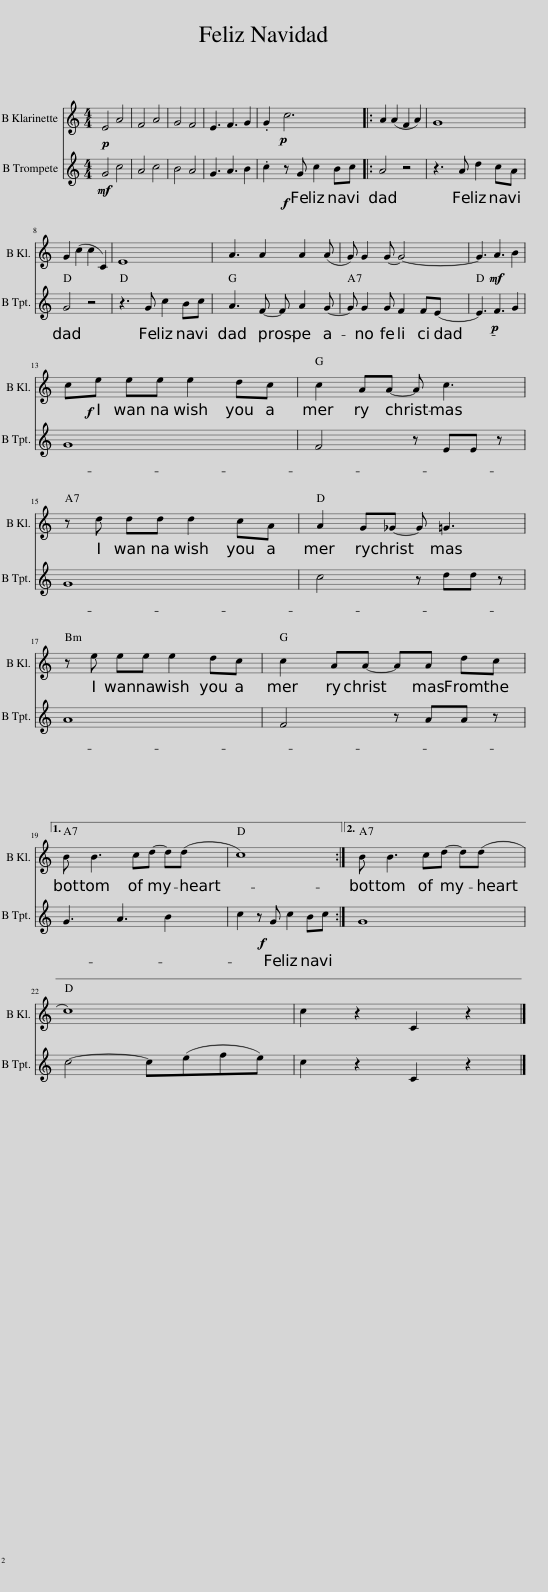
X:1
%%score 1 2
L:1/8
M:4/4
I:linebreak $
K:none
V:1 treble transpose=-2
V:2 treble transpose=-2
V:1
[K:C]!p! E4 A4 | F4 A4 | G4 F4 | E3 F3 G2 | .G2!p! c6 |: %5
 A2 (A2 F2 A2) | G8 |$ G2 (c2 c2 C2) | E8 | A3 A2 A2 (A | %10
 G) G2 G- G4- | G3!mf! A3 B2 |$ c!f!e ee e2 dc | c2 AA- A c3 |$ z d dd d2 cA | %15
 A2 G_G- G =G3 |$ z e ee e2 dc | c2 AA- AA dc |1$ B B3 cd- d(d | c8) :|2 %20
 B B3 cd- d(d |$ c8) | c2 z2 C2 z2 |] %23
V:2
[K:C]!mf! G4 c4 | A4 c4 | B4 A4 | G3 A3 B2 | .c2!f! z G c2 Bc |: %5
 A4 z4 | z3 A d2 cA |$ G4 z4 | z3 G c2 Bc | A3 F- F A2 G- | %10
 G G2 G F2 FE- | E3!p! F3 G2 |$ G8 | F4 z EE z |$ G8 | %15
 c4 z dd z |$ A8 | F4 z AA z |1$ G3 A3 B2 | c2!f! z G c2 Bc :|2 %20
 G8 |$ c4- c(efe) | c2 z2 C2 z2 |] %23
